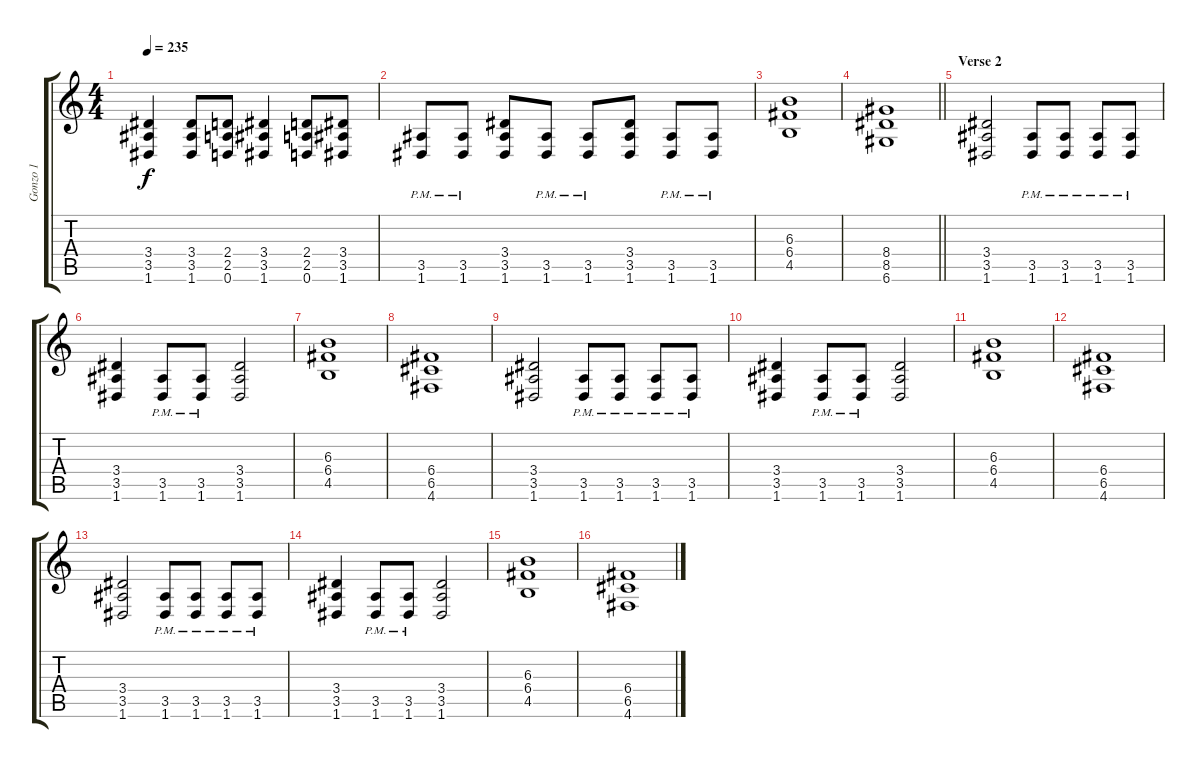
\track ("Gonzo 1" "Gonzo 1") {instrument distortionguitar}
\staff {score tabs}
\tuning (D4 A3 F3 C3 G2 D2) {hide}
\ts (4 4)
\tempo 235
\clef g2
\ks c
(3.4 3.5 1.6).4{dy f} (3.4 3.5 1.6).8 (2.4 2.5 0.6).8 (3.4 3.5 1.6).4 (2.4 2.5 0.6).8 (3.4 3.5 1.6).8 |
(3.5{pm} 1.6{pm}).8 (3.5{pm} 1.6{pm}).8 (3.4 3.5 1.6).8 (3.5{pm} 1.6{pm}).8 (3.5{pm} 1.6{pm}).8 (3.4 3.5 1.6).8 (3.5{pm} 1.6{pm}).8 (3.5{pm} 1.6{pm}).8 |
(6.3 6.4 4.5).1 |
\barLineRight lightlight
(8.4 8.5 6.6).1 |
\section ("" "Verse 2")
(3.4 3.5 1.6).2{volume 13} (3.5{pm} 1.6{pm}).8 (3.5{pm} 1.6{pm}).8 (3.5{pm} 1.6{pm}).8 (3.5{pm} 1.6{pm}).8 |
(3.4 3.5 1.6).4 (3.5{pm} 1.6{pm}).8 (3.5{pm} 1.6{pm}).8 (3.4 3.5 1.6).2 |
(6.3 6.4 4.5).1 |
(6.4 6.5 4.6).1 |
(3.4 3.5 1.6).2 (3.5{pm} 1.6{pm}).8 (3.5{pm} 1.6{pm}).8 (3.5{pm} 1.6{pm}).8 (3.5{pm} 1.6{pm}).8 |
(3.4 3.5 1.6).4 (3.5{pm} 1.6{pm}).8 (3.5{pm} 1.6{pm}).8 (3.4 3.5 1.6).2 |
(6.3 6.4 4.5).1 |
(6.4 6.5 4.6).1 |
(3.4 3.5 1.6).2 (3.5{pm} 1.6{pm}).8 (3.5{pm} 1.6{pm}).8 (3.5{pm} 1.6{pm}).8 (3.5{pm} 1.6{pm}).8 |
(3.4 3.5 1.6).4 (3.5{pm} 1.6{pm}).8 (3.5{pm} 1.6{pm}).8 (3.4 3.5 1.6).2 |
(6.3 6.4 4.5).1 |
(6.4 6.5 4.6).1
